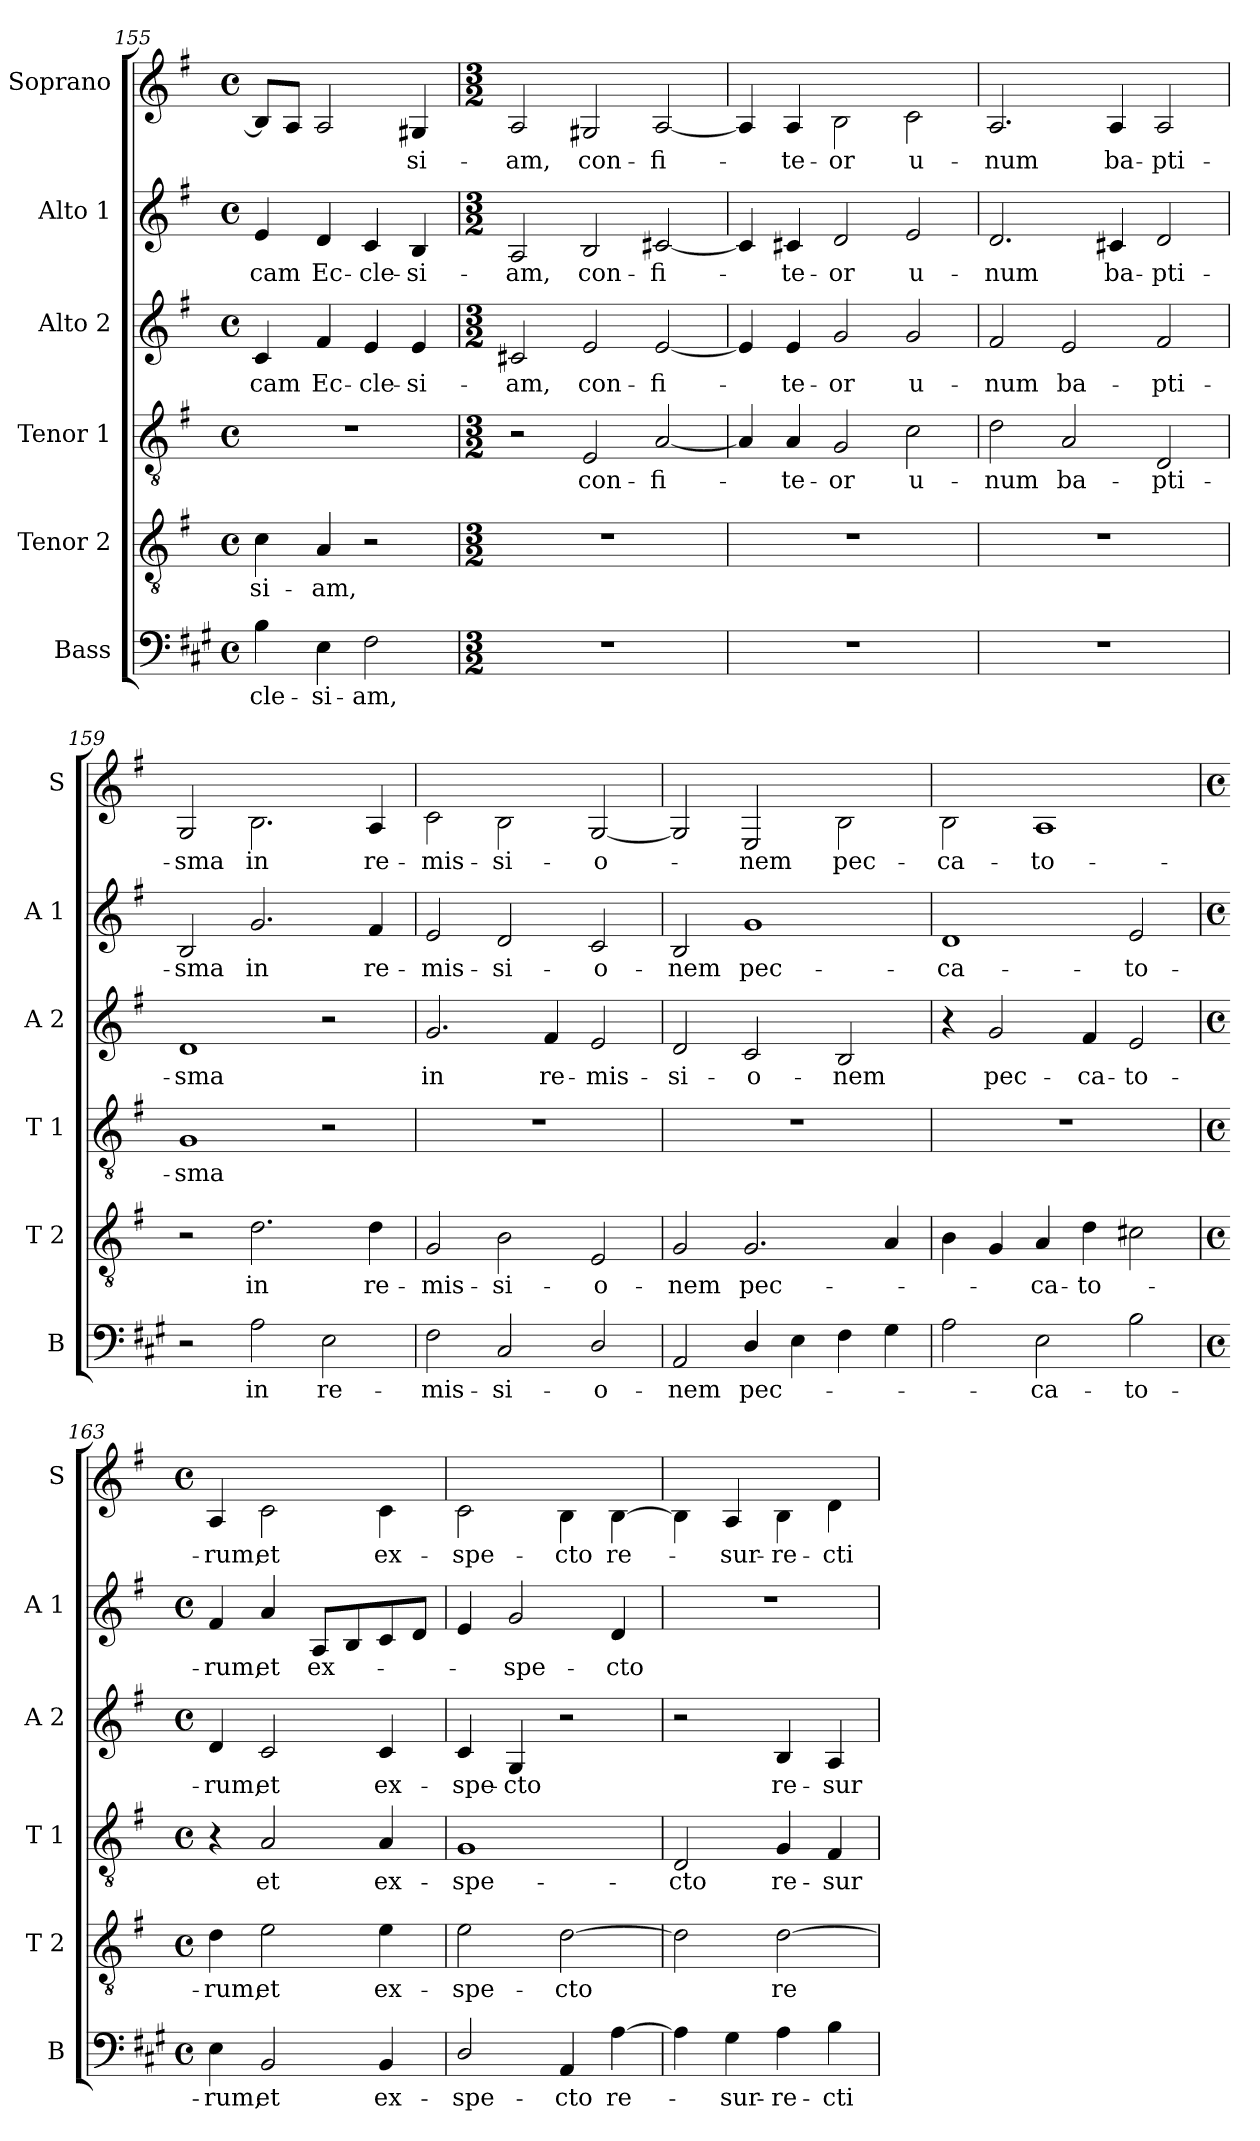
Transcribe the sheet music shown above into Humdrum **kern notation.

**kern	**text	**kern	**text	**kern	**text	**kern	**text	**kern	**text	**kern	**text
*part6	*part6	*part5	*part5	*part4	*part4	*part3	*part3	*part2	*part2	*part1	*part1
*staff6	*staff6	*staff5	*staff5	*staff4	*staff4	*staff3	*staff3	*staff2	*staff2	*staff1	*staff1
*I"Bass	*	*I"Tenor 2	*	*I"Tenor 1	*	*I"Alto 2	*	*I"Alto 1	*	*I"Soprano	*
*I'B	*	*I'T 2	*	*I'T 1	*	*I'A 2	*	*I'A 1	*	*I'S	*
*clefF4	*	*clefGv2	*	*clefGv2	*	*clefG2	*	*clefG2	*	*clefG2	*
*ITrd1c2	*	*	*	*	*	*	*	*	*	*ITrd-7c-12	*
*k[f#]	*	*k[f#]	*	*k[f#]	*	*k[f#]	*	*k[f#]	*	*k[f#]	*
*G:	*	*G:	*	*G:	*	*G:	*	*G:	*	*G:	*
*M4/4	*	*M4/4	*	*M4/4	*	*M4/4	*	*M4/4	*	*M4/4	*
*met(c)	*	*met(c)	*	*met(c)	*	*met(c)	*	*met(c)	*	*met(c)	*
=155	=155	=155	=155	=155	=155	=155	=155	=155	=155	=155	=155
4A\	-cle-	4c\	-si-	1r	.	4c/	-cam	4e/	-cam	8b/L]	.
.	.	.	.	.	.	.	.	.	.	8a/J	.
4D\	-si-	4A/	-am,	.	.	4f#/	Ec-	4d/	Ec-	2a/	.
2E\	-am,	2r	.	.	.	4e/	-cle-	4c/	-cle-	.	.
.	.	.	.	.	.	4e/	-si-	4B/	-si-	4g#X/	-si-
=156	=156	=156	=156	=156	=156	=156	=156	=156	=156	=156	=156
*M3/2	*	*M3/2	*	*M3/2	*	*M3/2	*	*M3/2	*	*M3/2	*
1.r	.	1.r	.	2r	.	2c#X/	-am,	2A/	am,	2a/	-am,
.	.	.	.	2E/	con-	2e/	con-	2B/	con-	2g#X/	con-
.	.	.	.	[2A/	-fi-	[2e/	-fi-	[2c#X/	-fi-	[2a/	-fi-
!!LO:LB:g=z
=157	=157	=157	=157	=157	=157	=157	=157	=157	=157	=157	=157
1.r	.	1.r	.	4A/]	.	4e/]	.	4c#/]	.	4a/]	.
.	.	.	.	4A/	-te-	4e/	-te-	4c#X/	-te-	4a/	-te-
.	.	.	.	2G/	-or	2g/	-or	2d/	-or	2b\	-or
.	.	.	.	2c\	u-	2g/	u-	2e/	u-	2cc\	u-
=158	=158	=158	=158	=158	=158	=158	=158	=158	=158	=158	=158
1.r	.	1.r	.	2d\	-num	2f#/	-num	2.d/	-num	2.a/	-num
.	.	.	.	2A/	ba-	2e/	ba-	.	.	.	.
.	.	.	.	.	.	.	.	4c#X/	ba-	4a/	ba-
.	.	.	.	2D/	-pti-	2f#/	-pti-	2d/	-pti-	2a/	-pti-
=159	=159	=159	=159	=159	=159	=159	=159	=159	=159	=159	=159
2r	.	2r	.	1G	-sma	1d	-sma	2B/	-sma	2g/	-sma
2G\	in	2.d\	in	.	.	.	.	2.g/	in	2.b\	in
2D\	re-	.	.	2r	.	2r	.	.	.	.	.
.	.	4d\	re-	.	.	.	.	4f#/	re-	4a/	re-
=160	=160	=160	=160	=160	=160	=160	=160	=160	=160	=160	=160
2E\	-mis-	2G/	-mis-	1.r	.	2.g/	in	2e/	-mis-	2cc\	-mis-
2BB/	-si-	2B\	-si-	.	.	.	.	2d/	-si-	2b\	-si-
.	.	.	.	.	.	4f#/	re-	.	.	.	.
2C/	-o-	2E/	-o-	.	.	2e/	-mis-	2c/	-o-	[2g/	-o-
=161	=161	=161	=161	=161	=161	=161	=161	=161	=161	=161	=161
2GG/	-nem	2G/	-nem	1.r	.	2d/	-si-	2B/	-nem	2g/]	.
4C/	pec-	2.G/	pec-	.	.	2c/	-o-	1g	pec-	2e/	-nem
4D\	.	.	.	.	.	.	.	.	.	.	.
4E\	.	.	.	.	.	2B/	-nem	.	.	2b\	pec-
4F#\	.	4A/	.	.	.	.	.	.	.	.	.
=162	=162	=162	=162	=162	=162	=162	=162	=162	=162	=162	=162
2G\	.	4B\	.	1.r	.	4r	.	1d	-ca-	2b\	-ca-
.	.	4G/	.	.	.	2g/	pec-	.	.	.	.
2D\	-ca-	4A/	-ca-	.	.	.	.	.	.	1a	-to-
.	.	4d\	-to-	.	.	4f#/	-ca-	.	.	.	.
2A\	-to-	2c#X\	.	.	.	2e/	-to-	2e/	-to-	.	.
=163	=163	=163	=163	=163	=163	=163	=163	=163	=163	=163	=163
*M4/4	*	*M4/4	*	*M4/4	*	*M4/4	*	*M4/4	*	*M4/4	*
*met(c)	*	*met(c)	*	*met(c)	*	*met(c)	*	*met(c)	*	*met(c)	*
4D\	rum,	4d\	-rum,	4r	.	4d/	-rum,	4f#/	-rum,	4a/	-rum,
2AA/	et	2e\	et	2A/	et	2c/	et	4a/	et	2cc\	et
.	.	.	.	.	.	.	.	8A/L	ex-	.	.
.	.	.	.	.	.	.	.	8B/	.	.	.
4AA/	ex-	4e\	ex-	4A/	ex-	4c/	ex-	8c/	.	4cc\	ex-
.	.	.	.	.	.	.	.	8d/J	.	.	.
!!LO:PB:g=z
=164	=164	=164	=164	=164	=164	=164	=164	=164	=164	=164	=164
2C/	-spe-	2e\	-spe-	1G	-spe-	4c/	-spe-	4e/	.	2cc\	-spe-
.	.	.	.	.	.	4G/	-cto	2g/	-spe-	.	.
4GG/	-cto	[2d\	-cto	.	.	2r	.	.	.	4b\	-cto
[4G\	re-	.	.	.	.	.	.	4d/	-cto	[4b\	re-
=165	=165	=165	=165	=165	=165	=165	=165	=165	=165	=165	=165
4G\]	.	2d\]	.	2D/	-cto	2r	.	1r	.	4b\]	.
4F#\	-sur-	.	.	.	.	.	.	.	.	4a/	-sur-
4G\	-re-	[2d\	re-	4G/	re-	4B/	re-	.	.	4b\	-re-
4A\	-cti-	.	.	4F#/	-sur-	4A/	-sur-	.	.	4dd\	-cti-
=	=	=	=	=	=	=	=	=	=	=	=
*-	*-	*-	*-	*-	*-	*-	*-	*-	*-	*-	*-
